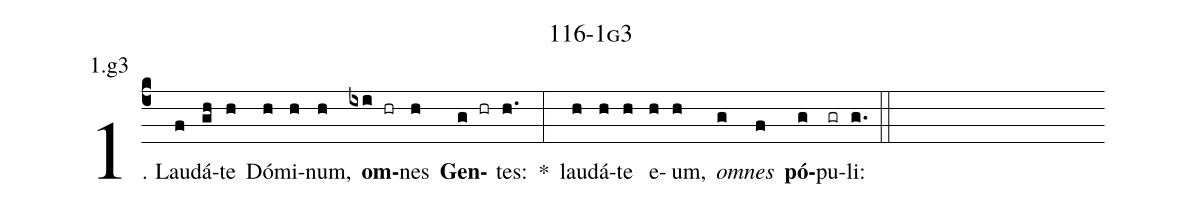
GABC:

name: 116-1g3;
annotation: 1.g3;
%%
(c4)1. Lau(f)dá(gh)te(h) Dó(h)mi(h)num,(h) <b>om</b>(ixi hr)nes(h) <b>Gen</b>(g hr)tes:(h.) *(:) lau(h)dá(h)te(h) e(h)um,(h) <i>om</i>(g)<i>nes</i>(f) <b>pó</b>(g)pu(gr)li:(g.) (::)
